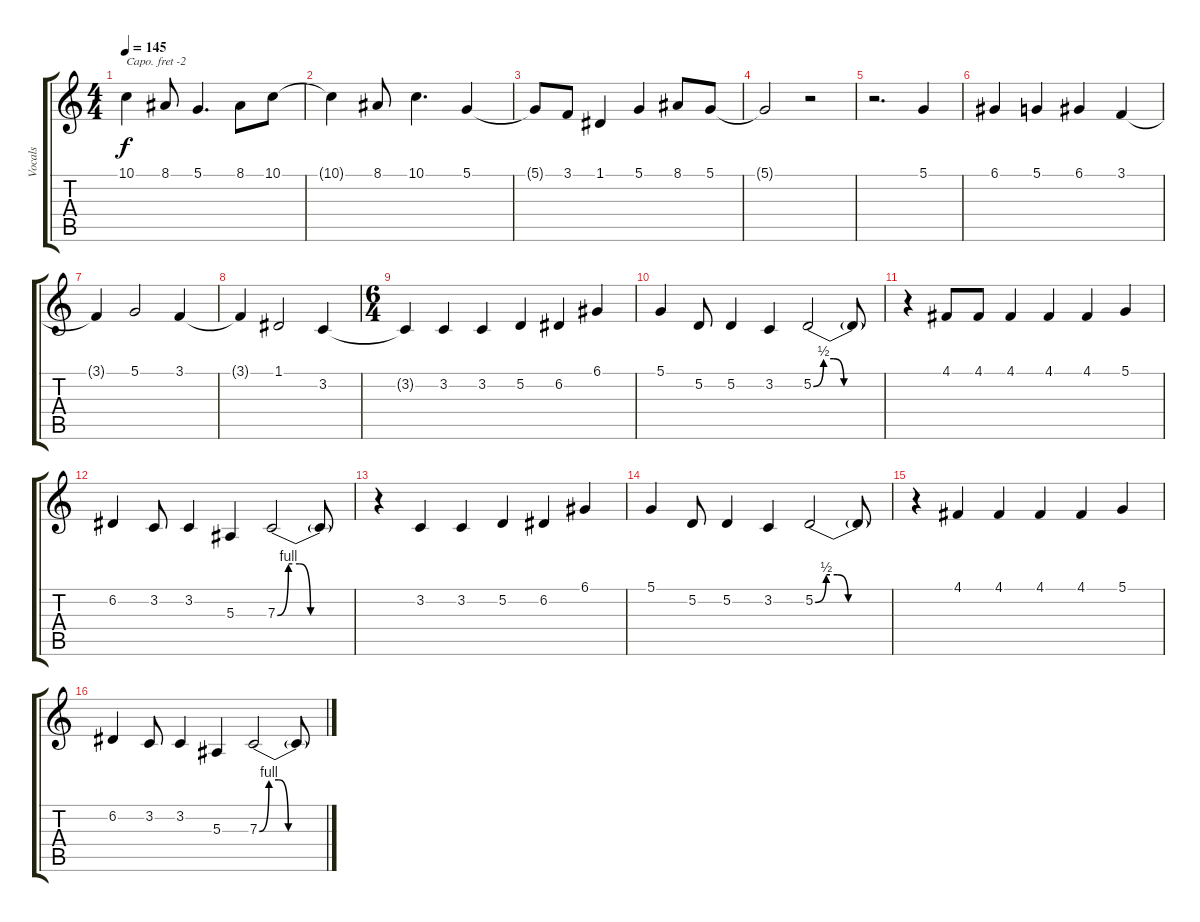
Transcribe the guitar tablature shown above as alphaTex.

\track ("Vocals" "Vocals") {instrument trumpet}
\staff {score tabs}
\capo -2
\tuning (E4 B3 G3 D3 A2 D2) {hide}
\ts (4 4)
\tempo 145
\clef g2
\ks c
10.1.4{dy f} 8.1.8 5.1.4{d} 8.1.8 10.1.8 |
10.1{t}.4 8.1.8 10.1.4{d} 5.1.4 |
5.1{t}.8 3.1.8 1.1.4 5.1.4 8.1.8 5.1.8 |
5.1{t}.2 r.2 |
r.2{d} 5.1.4 |
6.1.4 5.1.4 6.1.4 3.1.4 |
3.1{t}.4 5.1.2 3.1.4 |
3.1{t}.4 1.1.2 3.2.4 |
\ts (6 4)
3.2{t}.4 3.2.4 3.2.4 5.2.4 6.2.4 6.1.4 |
5.1.4 5.2.8 5.2.4 3.2.4 5.2{be (custom 0 0 15 2 30 2 45 0 60 0)}.2 5.2{be (hold 0 0 60 0) t}.8 |
r.4 4.1.8 4.1.8 4.1.4 4.1.4 4.1.4 5.1.4 |
6.2.4 3.2.8 3.2.4 5.3.4 7.3{be (custom 0 0 15 4 30 4 45 0 60 0)}.2 7.3{be (hold 0 0 60 0) t}.8 |
r.4 3.2.4 3.2.4 5.2.4 6.2.4 6.1.4 |
5.1.4 5.2.8 5.2.4 3.2.4 5.2{be (custom 0 0 15 2 30 2 45 0 60 0)}.2 5.2{be (hold 0 0 60 0) t}.8 |
r.4 4.1.4 4.1.4 4.1.4 4.1.4 5.1.4 |
6.2.4 3.2.8 3.2.4 5.3.4 7.3{be (custom 0 0 15 4 30 4 45 0 60 0)}.2 7.3{be (hold 0 0 60 0) t}.8
